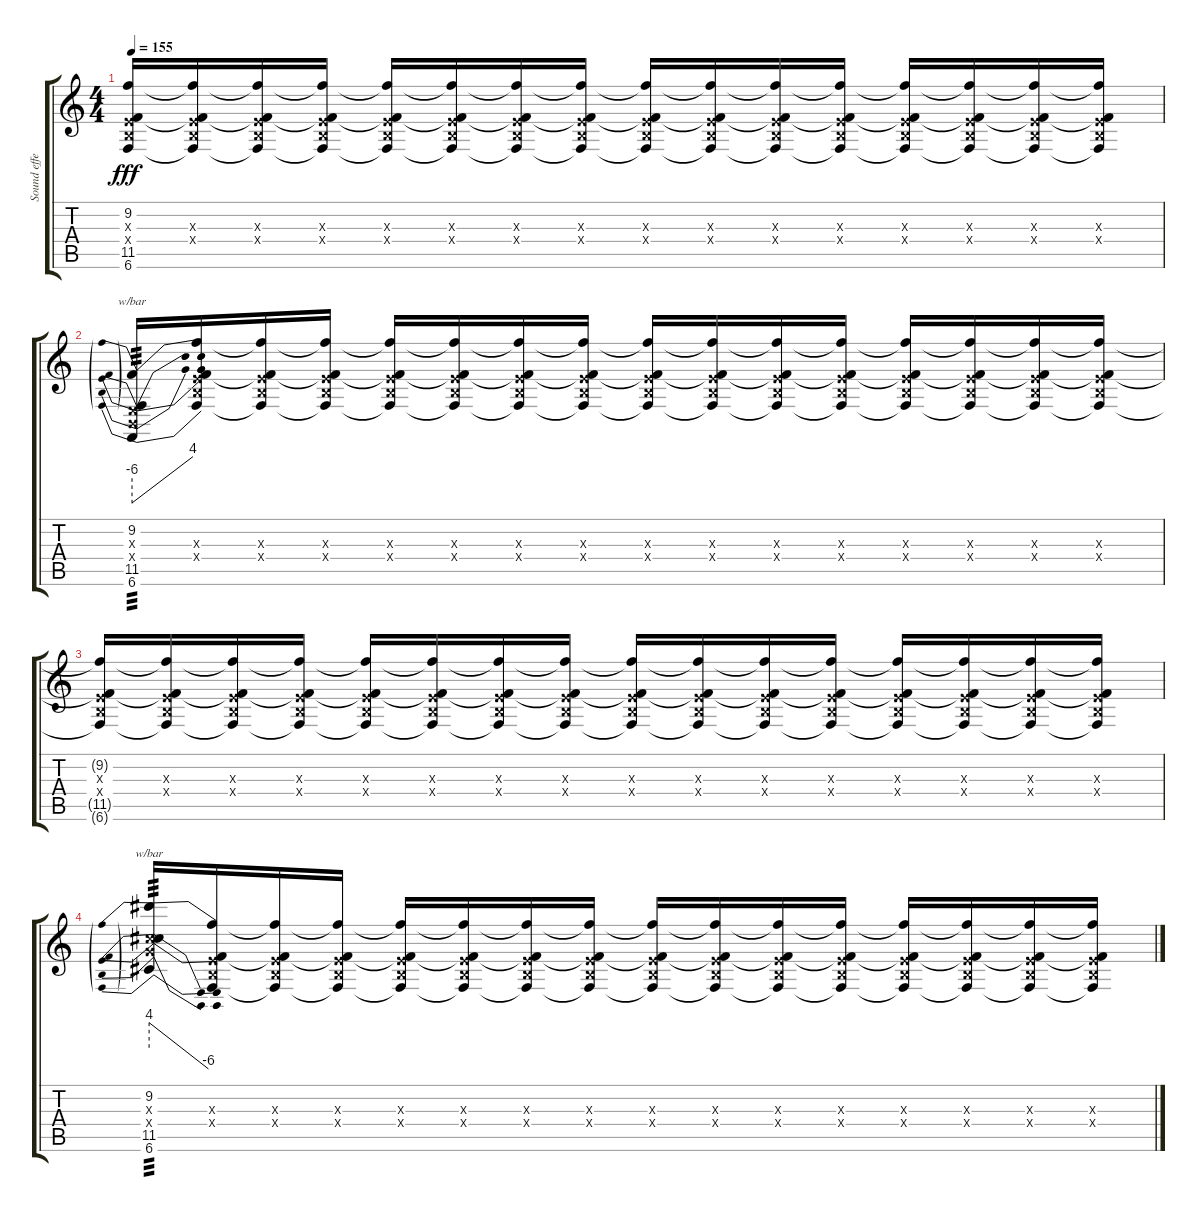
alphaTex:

\track ("Sound effect" "Sound effe") {instrument distortionguitar}
\staff {score tabs}
\tuning (Db4 Ab3 E3 B2 Gb2 B1) {hide}
\ts (4 4)
\tempo 155
\clef g2
\ks c
(9.2{t} 0.3{x} 0.4{x} 11.5{t} 6.6{t}).16{dy fff} (9.2{t} 0.3{x} 0.4{x} 11.5{t} 6.6{t}).16 (9.2{t} 0.3{x} 0.4{x} 11.5{t} 6.6{t}).16 (9.2{t} 0.3{x} 0.4{x} 11.5{t} 6.6{t}).16 (9.2{t} 0.3{x} 0.4{x} 11.5{t} 6.6{t}).16 (9.2{t} 0.3{x} 0.4{x} 11.5{t} 6.6{t}).16 (9.2{t} 0.3{x} 0.4{x} 11.5{t} 6.6{t}).16 (9.2{t} 0.3{x} 0.4{x} 11.5{t} 6.6{t}).16 (9.2{t} 0.3{x} 0.4{x} 11.5{t} 6.6{t}).16 (9.2{t} 0.3{x} 0.4{x} 11.5{t} 6.6{t}).16 (9.2{t} 0.3{x} 0.4{x} 11.5{t} 6.6{t}).16 (9.2{t} 0.3{x} 0.4{x} 11.5{t} 6.6{t}).16 (9.2{t} 0.3{x} 0.4{x} 11.5{t} 6.6{t}).16 (9.2{t} 0.3{x} 0.4{x} 11.5{t} 6.6{t}).16 (9.2{t} 0.3{x} 0.4{x} 11.5{t} 6.6{t}).16 (9.2{t} 0.3{x} 0.4{x} 11.5{t} 6.6{t}).16 |
(9.2 0.3{x} 0.4{x} 11.5 6.6).16{tbe (predivedive default 0 -24 60 16) tp 3} (9.2{t} 0.3{x} 0.4{x} 11.5{t} 6.6{t}).16 (9.2{t} 0.3{x} 0.4{x} 11.5{t} 6.6{t}).16 (9.2{t} 0.3{x} 0.4{x} 11.5{t} 6.6{t}).16 (9.2{t} 0.3{x} 0.4{x} 11.5{t} 6.6{t}).16 (9.2{t} 0.3{x} 0.4{x} 11.5{t} 6.6{t}).16 (9.2{t} 0.3{x} 0.4{x} 11.5{t} 6.6{t}).16 (9.2{t} 0.3{x} 0.4{x} 11.5{t} 6.6{t}).16 (9.2{t} 0.3{x} 0.4{x} 11.5{t} 6.6{t}).16 (9.2{t} 0.3{x} 0.4{x} 11.5{t} 6.6{t}).16 (9.2{t} 0.3{x} 0.4{x} 11.5{t} 6.6{t}).16 (9.2{t} 0.3{x} 0.4{x} 11.5{t} 6.6{t}).16 (9.2{t} 0.3{x} 0.4{x} 11.5{t} 6.6{t}).16 (9.2{t} 0.3{x} 0.4{x} 11.5{t} 6.6{t}).16 (9.2{t} 0.3{x} 0.4{x} 11.5{t} 6.6{t}).16 (9.2{t} 0.3{x} 0.4{x} 11.5{t} 6.6{t}).16 |
(9.2{t} 0.3{x} 0.4{x} 11.5{t} 6.6{t}).16 (9.2{t} 0.3{x} 0.4{x} 11.5{t} 6.6{t}).16 (9.2{t} 0.3{x} 0.4{x} 11.5{t} 6.6{t}).16 (9.2{t} 0.3{x} 0.4{x} 11.5{t} 6.6{t}).16 (9.2{t} 0.3{x} 0.4{x} 11.5{t} 6.6{t}).16 (9.2{t} 0.3{x} 0.4{x} 11.5{t} 6.6{t}).16 (9.2{t} 0.3{x} 0.4{x} 11.5{t} 6.6{t}).16 (9.2{t} 0.3{x} 0.4{x} 11.5{t} 6.6{t}).16 (9.2{t} 0.3{x} 0.4{x} 11.5{t} 6.6{t}).16 (9.2{t} 0.3{x} 0.4{x} 11.5{t} 6.6{t}).16 (9.2{t} 0.3{x} 0.4{x} 11.5{t} 6.6{t}).16 (9.2{t} 0.3{x} 0.4{x} 11.5{t} 6.6{t}).16 (9.2{t} 0.3{x} 0.4{x} 11.5{t} 6.6{t}).16 (9.2{t} 0.3{x} 0.4{x} 11.5{t} 6.6{t}).16 (9.2{t} 0.3{x} 0.4{x} 11.5{t} 6.6{t}).16 (9.2{t} 0.3{x} 0.4{x} 11.5{t} 6.6{t}).16 |
(9.2 0.3{x} 0.4{x} 11.5 6.6).16{tbe (predivedive default 0 16 60 -24) tp 3} (9.2{t} 0.3{x} 0.4{x} 11.5{t} 6.6{t}).16 (9.2{t} 0.3{x} 0.4{x} 11.5{t} 6.6{t}).16 (9.2{t} 0.3{x} 0.4{x} 11.5{t} 6.6{t}).16 (9.2{t} 0.3{x} 0.4{x} 11.5{t} 6.6{t}).16 (9.2{t} 0.3{x} 0.4{x} 11.5{t} 6.6{t}).16 (9.2{t} 0.3{x} 0.4{x} 11.5{t} 6.6{t}).16 (9.2{t} 0.3{x} 0.4{x} 11.5{t} 6.6{t}).16 (9.2{t} 0.3{x} 0.4{x} 11.5{t} 6.6{t}).16 (9.2{t} 0.3{x} 0.4{x} 11.5{t} 6.6{t}).16 (9.2{t} 0.3{x} 0.4{x} 11.5{t} 6.6{t}).16 (9.2{t} 0.3{x} 0.4{x} 11.5{t} 6.6{t}).16 (9.2{t} 0.3{x} 0.4{x} 11.5{t} 6.6{t}).16 (9.2{t} 0.3{x} 0.4{x} 11.5{t} 6.6{t}).16 (9.2{t} 0.3{x} 0.4{x} 11.5{t} 6.6{t}).16 (9.2{t} 0.3{x} 0.4{x} 11.5{t} 6.6{t}).16
